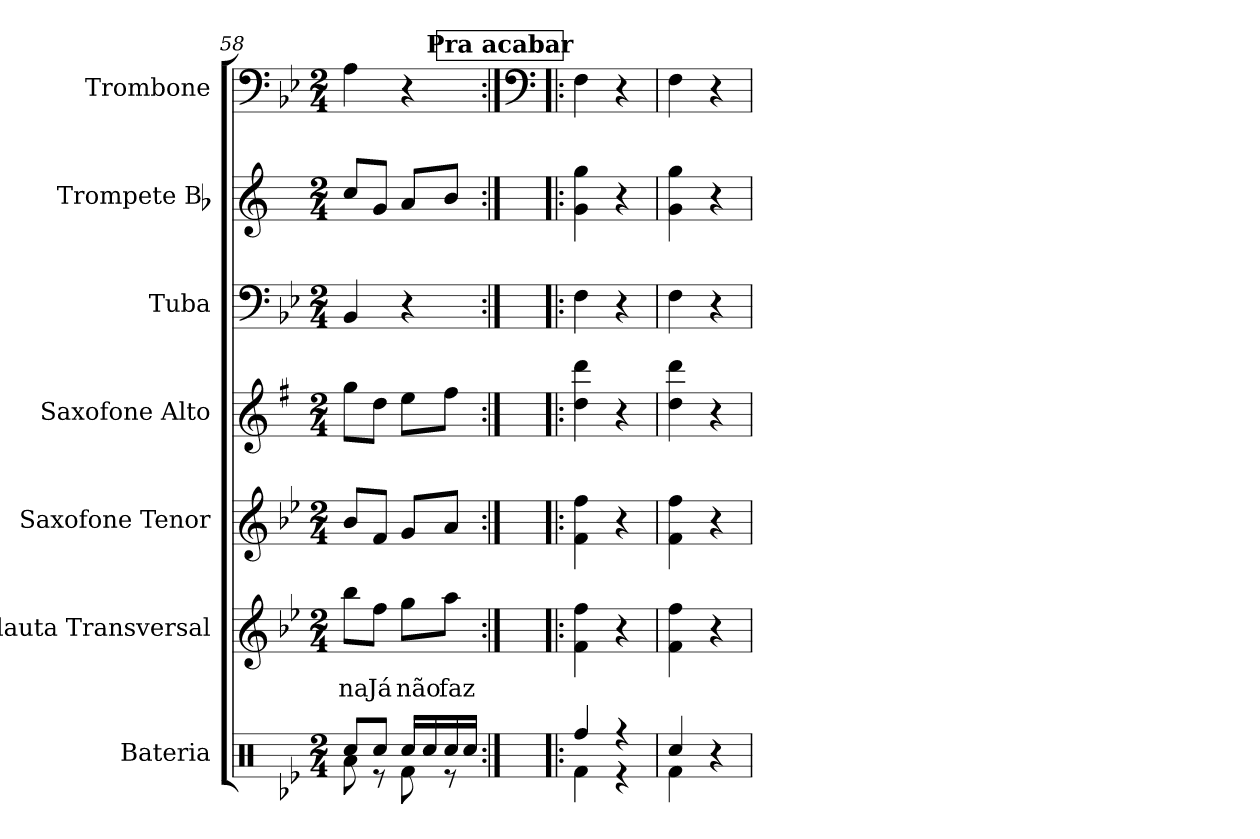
**kern	**kern	**text	**kern	**kern	**kern	**kern	**kern
*part7	*part6	*part6	*part5	*part4	*part3	*part2	*part1
*staff7	*staff6	*staff6	*staff5	*staff4	*staff3	*staff2	*staff1
*I"Bateria	*I"Flauta Transversal	*	*I"Saxofone Tenor	*I"Saxofone Alto	*I"Tuba	*I"Trompete Bb	*I"Trombone
*	*I'Fl	*	*	*	*I'Tba	*I'Tpt	*I'Trb
*clefX	*clefG2	*	*clefG2	*clefG2	*clefF4	*clefG2	*clefF4
*	*	*	*ITrd8c14	*ITrd5c9	*	*ITrd1c2	*
*k[b-e-]	*k[b-e-]	*	*k[b-e-]	*k[b-e-]	*k[b-e-]	*k[b-e-]	*k[b-e-]
*M2/4	*M2/4	*	*M2/4	*M2/4	*M2/4	*M2/4	*M2/4
=58	=58	=58	=58	=58	=58	=58	=58
*^	*	*	*	*	*	*	*
!	!	!	!LO:LY:b	!	!	!	!	!
8Rcc/L	8Ra\	8bb-\L	na	8B-/L	8b-\L	4BB-/	8b-/L	4A\
!	!	!	!LO:LY:b	!	!	!	!	!
8Rcc/J	8r	8ff\J	Já	8F/J	8f\J	.	8f/J	.
!	!	!	!LO:LY:b	!	!	!	!	!
16Rcc/LL	8Rf\	8gg\L	não	8G/L	8g\L	4r	8g/L	4r
16Rcc/	.	.	.	.	.	.	.	.
!	!	!	!LO:LY:b	!	!	!	!	!
16Rcc/	8r	8aa\J	faz	8A/J	8a\J	.	8a/J	.
16Rcc/JJ	.	.	.	.	.	.	.	.
!!LO:REH:place=s1:a:B:fs=14:t=Pra acabar
=59:|!|:	=59:|!|:	=59:|!|:	=59:|!|:	=59:|!|:	=59:|!|:	=59:|!|:	=59:|!|:	=59:|!|:
*	*	*	*	*	*	*	*	*clefF4
4Rff/	4Rf\	4f\ 4ff\	.	4F\ 4f\	4f\ 4ff\	4F\	4f\ 4ff\	4F\
4r	4r	4r	.	4r	4r	4r	4r	4r
=60	=60	=60	=60	=60	=60	=60	=60	=60
4Rcc/	4Rf\	4f\ 4ff\	.	4F\ 4f\	4f\ 4ff\	4F\	4f\ 4ff\	4F\
4r	4ryy	4r	.	4r	4r	4r	4r	4r
*v	*v	*	*	*	*	*	*	*
=	=	=	=	=	=	=	=
*-	*-	*-	*-	*-	*-	*-	*-
